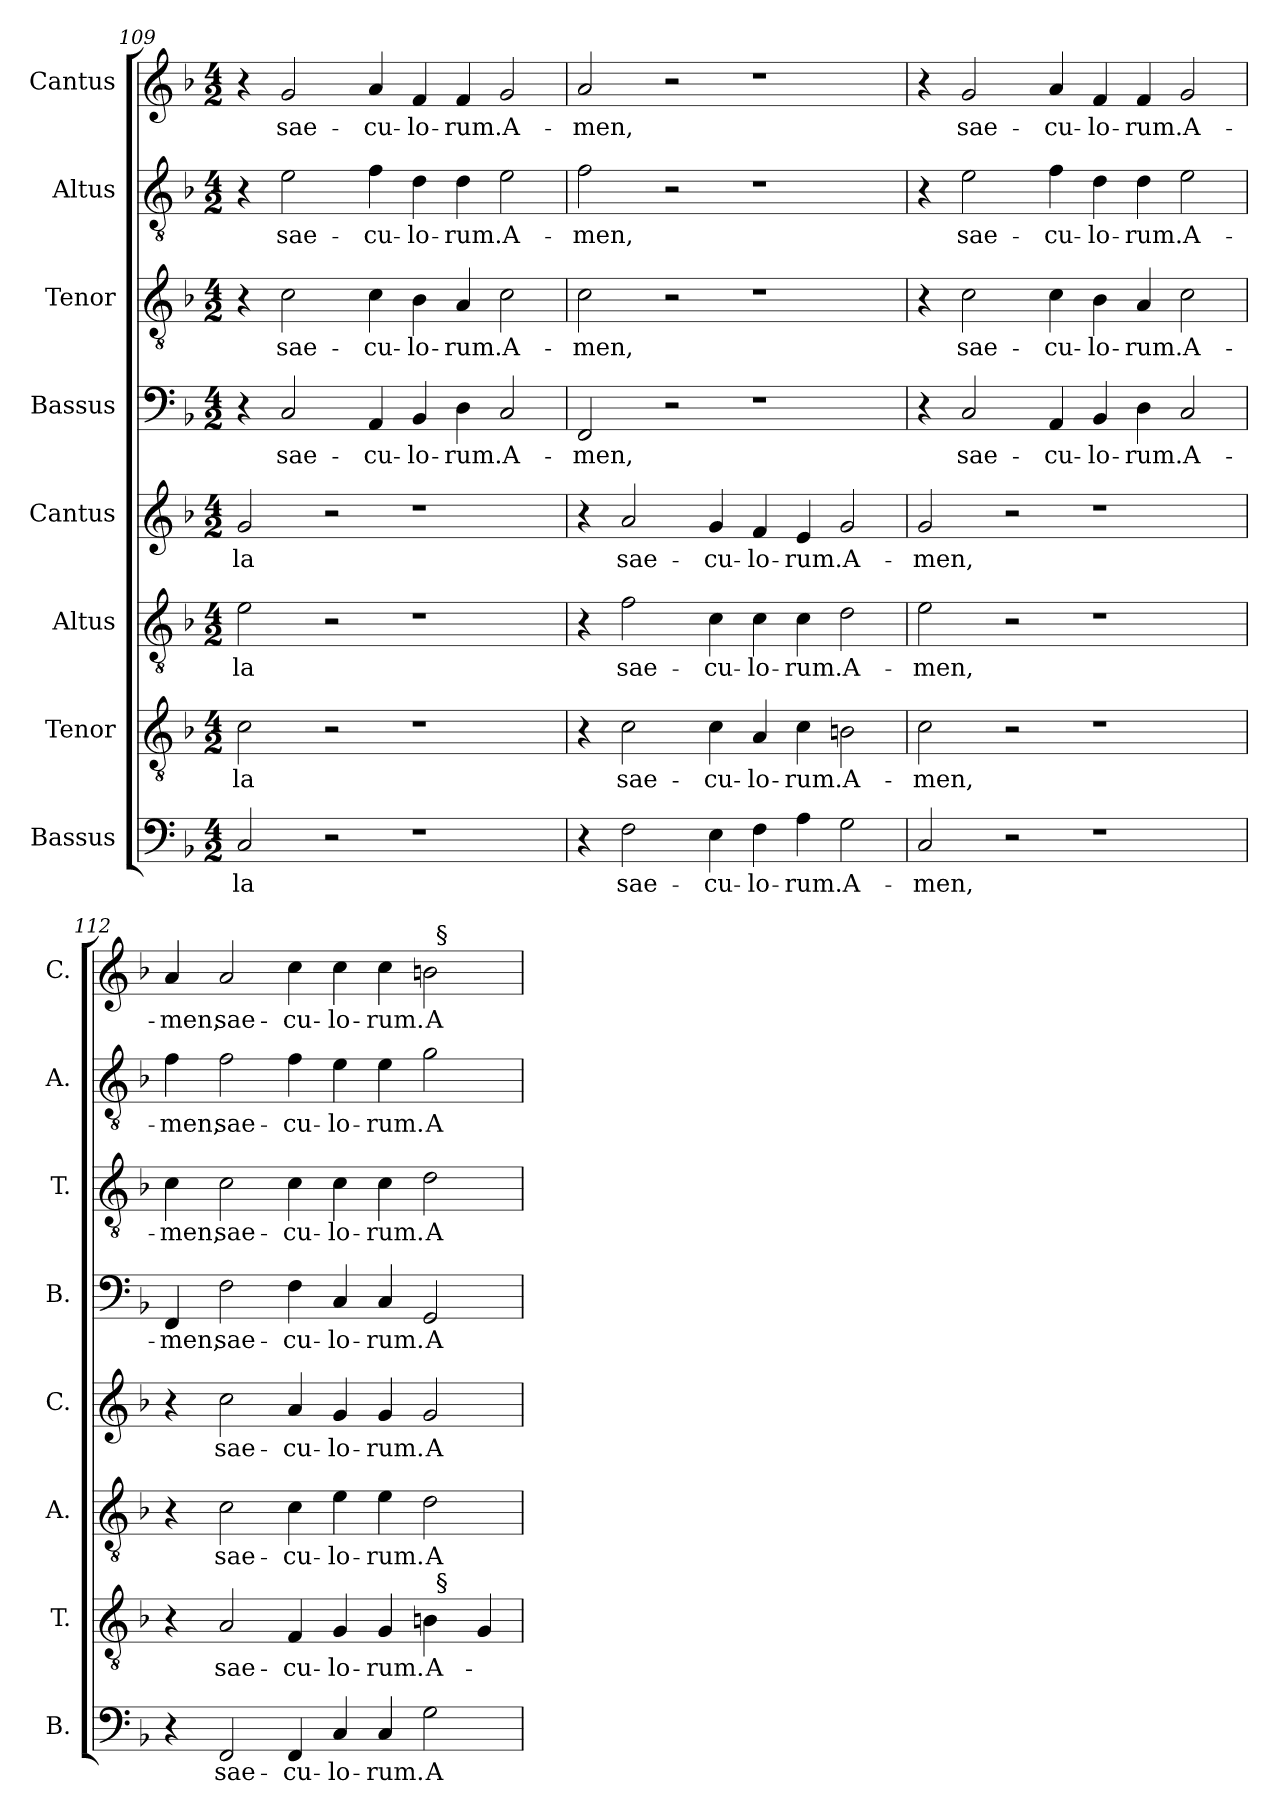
**kern	**text	**kern	**text	**kern	**text	**kern	**text	**kern	**text	**kern	**text	**kern	**text	**kern	**text
*part8	*part8	*part7	*part7	*part6	*part6	*part5	*part5	*part4	*part4	*part3	*part3	*part2	*part2	*part1	*part1
*staff8	*staff8	*staff7	*staff7	*staff6	*staff6	*staff5	*staff5	*staff4	*staff4	*staff3	*staff3	*staff2	*staff2	*staff1	*staff1
*I"Bassus	*	*I"Tenor	*	*I"Altus	*	*I"Cantus	*	*I"Bassus	*	*I"Tenor	*	*I"Altus	*	*I"Cantus	*
*I'B.	*	*I'T.	*	*I'A.	*	*I'C.	*	*I'B.	*	*I'T.	*	*I'A.	*	*I'C.	*
*clefF4	*	*clefGv2	*	*clefGv2	*	*clefG2	*	*clefF4	*	*clefGv2	*	*clefGv2	*	*clefG2	*
*	*	*ITrd7c12	*	*ITrd7c12	*	*	*	*	*	*ITrd7c12	*	*ITrd7c12	*	*	*
*k[b-]	*	*k[b-]	*	*k[b-]	*	*k[b-]	*	*k[b-]	*	*k[b-]	*	*k[b-]	*	*k[b-]	*
*F:	*	*F:	*	*F:	*	*F:	*	*F:	*	*F:	*	*F:	*	*F:	*
*M4/2	*	*M4/2	*	*M4/2	*	*M4/2	*	*M4/2	*	*M4/2	*	*M4/2	*	*M4/2	*
=109	=109	=109	=109	=109	=109	=109	=109	=109	=109	=109	=109	=109	=109	=109	=109
!	!LO:LY:b	!	!LO:LY:b	!	!LO:LY:b	!	!LO:LY:b	!	!	!	!	!	!	!	!
2C/	-la	2C\	-la	2E\	-la	2g/	-la	4r	.	4r	.	4r	.	4r	.
!	!	!	!	!	!	!	!	!	!LO:LY:b	!	!LO:LY:b	!	!LO:LY:b	!	!LO:LY:b
.	.	.	.	.	.	.	.	2C/	sae-	2C\	sae-	2E\	sae-	2g/	sae-
2r	.	2r	.	2r	.	2r	.	.	.	.	.	.	.	.	.
!	!	!	!	!	!	!	!	!	!LO:LY:b	!	!LO:LY:b	!	!LO:LY:b	!	!LO:LY:b
.	.	.	.	.	.	.	.	4AA/	-cu-	4C\	-cu-	4F\	-cu-	4a/	-cu-
!	!	!	!	!	!	!	!	!	!LO:LY:b	!	!LO:LY:b	!	!LO:LY:b	!	!LO:LY:b
1r	.	1r	.	1r	.	1r	.	4BB-/	-lo-	4BB-\	-lo-	4D\	-lo-	4f/	-lo-
!	!	!	!	!	!	!	!	!	!LO:LY:b	!	!LO:LY:b	!	!LO:LY:b	!	!LO:LY:b
.	.	.	.	.	.	.	.	4D\	-rum.	4AA/	-rum.	4D\	-rum.	4f/	-rum.
!	!	!	!	!	!	!	!	!	!LO:LY:b	!	!LO:LY:b	!	!LO:LY:b	!	!LO:LY:b
.	.	.	.	.	.	.	.	2C/	A-	2C\	A-	2E\	A-	2g/	A-
=110	=110	=110	=110	=110	=110	=110	=110	=110	=110	=110	=110	=110	=110	=110	=110
!	!	!	!	!	!	!	!	!	!LO:LY:b	!	!LO:LY:b	!	!LO:LY:b	!	!LO:LY:b
4r	.	4r	.	4r	.	4r	.	2FF/	-men,	2C\	-men,	2F\	-men,	2a/	-men,
!	!LO:LY:b	!	!LO:LY:b	!	!LO:LY:b	!	!LO:LY:b	!	!	!	!	!	!	!	!
2F\	sae-	2C\	sae-	2F\	sae-	2a/	sae-	.	.	.	.	.	.	.	.
.	.	.	.	.	.	.	.	2r	.	2r	.	2r	.	2r	.
!	!LO:LY:b	!	!LO:LY:b	!	!LO:LY:b	!	!LO:LY:b	!	!	!	!	!	!	!	!
4E\	-cu-	4C\	-cu-	4C\	-cu-	4g/	-cu-	.	.	.	.	.	.	.	.
!	!LO:LY:b	!	!LO:LY:b	!	!LO:LY:b	!	!LO:LY:b	!	!	!	!	!	!	!	!
4F\	-lo-	4AA/	-lo-	4C\	-lo-	4f/	-lo-	1r	.	1r	.	1r	.	1r	.
!	!LO:LY:b	!	!LO:LY:b	!	!LO:LY:b	!	!LO:LY:b	!	!	!	!	!	!	!	!
4A\	-rum.	4C\	-rum.	4C\	-rum.	4e/	-rum.	.	.	.	.	.	.	.	.
!	!LO:LY:b	!	!LO:LY:b	!	!LO:LY:b	!	!LO:LY:b	!	!	!	!	!	!	!	!
2G\	A-	2BBn\	A-	2D\	A-	2g/	A-	.	.	.	.	.	.	.	.
=111	=111	=111	=111	=111	=111	=111	=111	=111	=111	=111	=111	=111	=111	=111	=111
!	!LO:LY:b	!	!LO:LY:b	!	!LO:LY:b	!	!LO:LY:b	!	!	!	!	!	!	!	!
2C/	-men,	2C\	-men,	2E\	-men,	2g/	-men,	4r	.	4r	.	4r	.	4r	.
!	!	!	!	!	!	!	!	!	!LO:LY:b	!	!LO:LY:b	!	!LO:LY:b	!	!LO:LY:b
.	.	.	.	.	.	.	.	2C/	sae-	2C\	sae-	2E\	sae-	2g/	sae-
2r	.	2r	.	2r	.	2r	.	.	.	.	.	.	.	.	.
!	!	!	!	!	!	!	!	!	!LO:LY:b	!	!LO:LY:b	!	!LO:LY:b	!	!LO:LY:b
.	.	.	.	.	.	.	.	4AA/	-cu-	4C\	-cu-	4F\	-cu-	4a/	-cu-
!	!	!	!	!	!	!	!	!	!LO:LY:b	!	!LO:LY:b	!	!LO:LY:b	!	!LO:LY:b
1r	.	1r	.	1r	.	1r	.	4BB-/	-lo-	4BB-\	-lo-	4D\	-lo-	4f/	-lo-
!	!	!	!	!	!	!	!	!	!LO:LY:b	!	!LO:LY:b	!	!LO:LY:b	!	!LO:LY:b
.	.	.	.	.	.	.	.	4D\	-rum.	4AA/	-rum.	4D\	-rum.	4f/	-rum.
!	!	!	!	!	!	!	!	!	!LO:LY:b	!	!LO:LY:b	!	!LO:LY:b	!	!LO:LY:b
.	.	.	.	.	.	.	.	2C/	A-	2C\	A-	2E\	A-	2g/	A-
!!LO:LB:g=z
=112	=112	=112	=112	=112	=112	=112	=112	=112	=112	=112	=112	=112	=112	=112	=112
!	!	!	!	!	!	!	!	!	!LO:LY:b	!	!LO:LY:b	!	!LO:LY:b	!	!LO:LY:b
*	*	*^	*	*	*	*	*	*	*	*	*	*	*	*^	*
4r	.	4r	1ryy	.	4r	.	4r	.	4FF/	-men,	4C\	-men,	4F\	-men,	4a/	1ryy	-men,
!	!LO:LY:b	!	!	!LO:LY:b	!	!LO:LY:b	!	!LO:LY:b	!	!LO:LY:b	!	!LO:LY:b	!	!LO:LY:b	!	!	!LO:LY:b
2FF/	sae-	2AA/	.	sae-	2C\	sae-	2cc\	sae-	2F\	sae-	2C\	sae-	2F\	sae-	2a/	.	sae-
!	!LO:LY:b	!	!	!LO:LY:b	!	!LO:LY:b	!	!LO:LY:b	!	!LO:LY:b	!	!LO:LY:b	!	!LO:LY:b	!	!	!LO:LY:b
4FF/	-cu-	4FF/	.	-cu-	4C\	-cu-	4a/	-cu-	4F\	-cu-	4C\	-cu-	4F\	-cu-	4cc\	.	-cu-
!	!LO:LY:b	!	!	!LO:LY:b	!	!LO:LY:b	!	!LO:LY:b	!	!LO:LY:b	!	!LO:LY:b	!	!LO:LY:b	!	!	!LO:LY:b
4C/	-lo-	4GG/	2ryy	-lo-	4E\	-lo-	4g/	-lo-	4C/	-lo-	4C\	-lo-	4E\	-lo-	4cc\	2ryy	-lo-
!	!LO:LY:b	!	!	!LO:LY:b	!	!LO:LY:b	!	!LO:LY:b	!	!LO:LY:b	!	!LO:LY:b	!	!LO:LY:b	!	!	!LO:LY:b
4C/	-rum.	4GG/	.	-rum.	4E\	-rum.	4g/	-rum.	4C/	-rum.	4C\	-rum.	4E\	-rum.	4cc\	.	-rum.
!	!LO:LY:b	!	!	!LO:LY:b	!	!LO:LY:b	!	!LO:LY:b	!	!LO:LY:b	!	!LO:LY:b	!	!LO:LY:b	!	!	!LO:LY:b
2G\	A-	4BB\	32ryy	A-	2D\	A-	2g/	A-	2GG/	A-	2D\	A-	2G\	A-	2b\	32ryy	A-
!	!	!	!	!	!	!	!	!	!	!	!	!	!	!	!	!LO:TX:a:t=§	!
!	!	!	!LO:TX:a:t=§	!	!	!	!	!	!	!	!	!	!	!	!	!	!
.	.	.	4...ryy	.	.	.	.	.	.	.	.	.	.	.	.	4...ryy	.
.	.	4GG/	.	.	.	.	.	.	.	.	.	.	.	.	.	.	.
*	*	*v	*v	*	*	*	*	*	*	*	*	*	*	*	*v	*v	*
=	=	=	=	=	=	=	=	=	=	=	=	=	=	=	=
*-	*-	*-	*-	*-	*-	*-	*-	*-	*-	*-	*-	*-	*-	*-	*-
